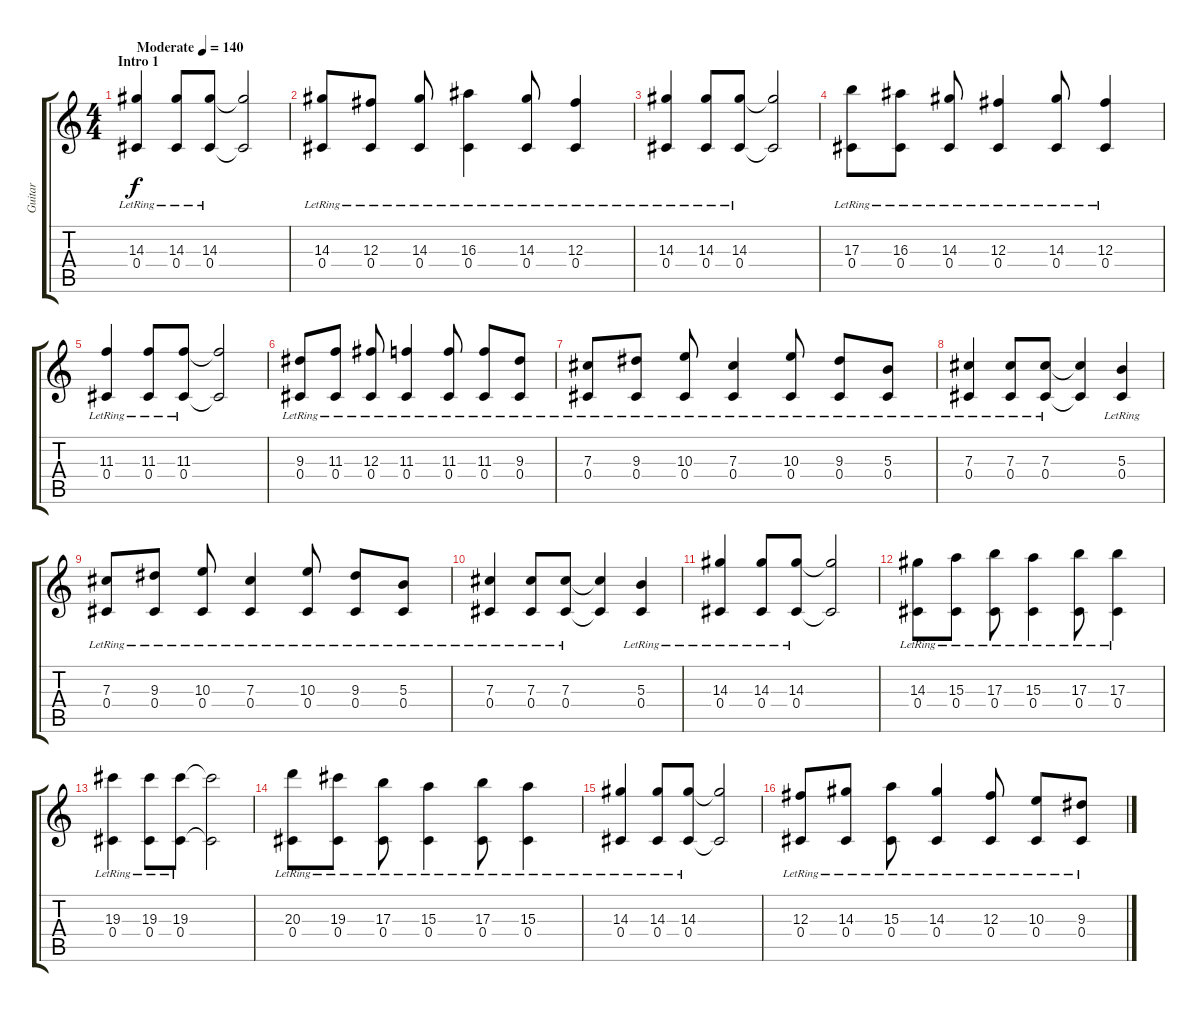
\track ("Guitar" "Guitar") {instrument acousticguitarsteel}
\staff {score tabs}
\tuning (Eb4 Bb3 Gb3 Db3 Ab2 Eb2) {hide}
\ts (4 4)
\section ("" "Intro 1")
\tempo (140 "Moderate")
\clef g2
\ks c
(14.3{lr} 0.4{lr}).4{dy f instrument acousticguitarsteel} (14.3{lr} 0.4{lr}).8 (14.3{lr} 0.4{lr}).8 (14.3{t} 0.4{t}).2 |
(14.3{lr} 0.4{lr}).8 (12.3{lr} 0.4{lr}).8 (14.3{lr} 0.4{lr}).8 (16.3{lr} 0.4{lr}).4 (14.3{lr} 0.4{lr}).8 (12.3{lr} 0.4{lr}).4 |
(14.3{lr} 0.4{lr}).4 (14.3{lr} 0.4{lr}).8 (14.3{lr} 0.4{lr}).8 (14.3{t} 0.4{t}).2 |
(17.3{lr} 0.4{lr}).8 (16.3{lr} 0.4{lr}).8 (14.3{lr} 0.4{lr}).8 (12.3{lr} 0.4{lr}).4 (14.3{lr} 0.4{lr}).8 (12.3{lr} 0.4{lr}).4 |
(11.3{lr} 0.4{lr}).4 (11.3{lr} 0.4{lr}).8 (11.3{lr} 0.4{lr}).8 (11.3{t} 0.4{t}).2 |
(9.3{lr} 0.4{lr}).8 (11.3{lr} 0.4{lr}).8 (12.3{lr} 0.4{lr}).8 (11.3{lr} 0.4{lr}).4 (11.3{lr} 0.4{lr}).8 (11.3{lr} 0.4{lr}).8 (9.3{lr} 0.4{lr}).8 |
(7.3{lr} 0.4{lr}).8 (9.3{lr} 0.4{lr}).8 (10.3{lr} 0.4{lr}).8 (7.3{lr} 0.4{lr}).4 (10.3{lr} 0.4{lr}).8 (9.3{lr} 0.4{lr}).8 (5.3{lr} 0.4{lr}).8 |
(7.3{lr} 0.4{lr}).4 (7.3{lr} 0.4{lr}).8 (7.3{lr} 0.4{lr}).8 (7.3{t} 0.4{t}).4 (5.3{lr} 0.4{lr}).4 |
(7.3{lr} 0.4{lr}).8 (9.3{lr} 0.4{lr}).8 (10.3{lr} 0.4{lr}).8 (7.3{lr} 0.4{lr}).4 (10.3{lr} 0.4{lr}).8 (9.3{lr} 0.4{lr}).8 (5.3{lr} 0.4{lr}).8 |
(7.3{lr} 0.4{lr}).4 (7.3{lr} 0.4{lr}).8 (7.3{lr} 0.4{lr}).8 (7.3{t} 0.4{t}).4 (5.3{lr} 0.4{lr}).4 |
(14.3{lr} 0.4{lr}).4 (14.3{lr} 0.4{lr}).8 (14.3{lr} 0.4{lr}).8 (14.3{t} 0.4{t}).2 |
(14.3{lr} 0.4{lr}).8 (15.3{lr} 0.4{lr}).8 (17.3{lr} 0.4{lr}).8 (15.3{lr} 0.4{lr}).4 (17.3{lr} 0.4{lr}).8 (17.3{lr} 0.4{lr}).4 |
(19.3{lr} 0.4{lr}).4 (19.3{lr} 0.4{lr}).8 (19.3{lr} 0.4{lr}).8 (19.3{t} 0.4{t}).2 |
(20.3{lr} 0.4{lr}).8 (19.3{lr} 0.4{lr}).8 (17.3{lr} 0.4{lr}).8 (15.3{lr} 0.4{lr}).4 (17.3{lr} 0.4{lr}).8 (15.3{lr} 0.4{lr}).4 |
(14.3{lr} 0.4{lr}).4 (14.3{lr} 0.4{lr}).8 (14.3{lr} 0.4{lr}).8 (14.3{t} 0.4{t}).2 |
(12.3{lr} 0.4{lr}).8 (14.3{lr} 0.4{lr}).8 (15.3{lr} 0.4{lr}).8 (14.3{lr} 0.4{lr}).4 (12.3{lr} 0.4{lr}).8 (10.3{lr} 0.4{lr}).8 (9.3{lr} 0.4{lr}).8
